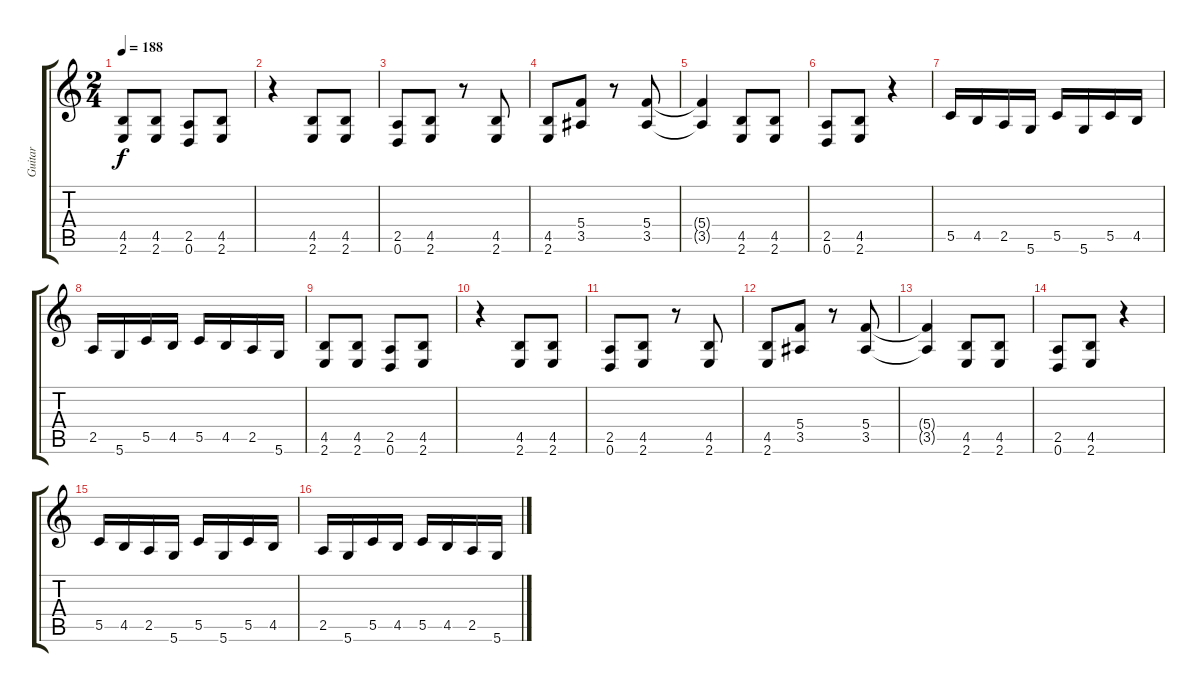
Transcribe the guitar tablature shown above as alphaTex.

\track ("Guitar" "Guitar") {instrument distortionguitar}
\staff {score tabs}
\tuning (D4 A3 F3 C3 G2 D2) {hide}
\ts (2 4)
\tempo 188
\clef g2
\ks c
(4.5 2.6).8{dy f} (4.5 2.6).8 (2.5 0.6).8 (4.5 2.6).8 |
r.4 (4.5 2.6).8 (4.5 2.6).8 |
(2.5 0.6).8 (4.5 2.6).8 r.8 (4.5 2.6).8 |
(4.5 2.6).8 (5.4 3.5).8 r.8 (5.4 3.5).8 |
(5.4{t} 3.5{t}).4 (4.5 2.6).8 (4.5 2.6).8 |
(2.5 0.6).8 (4.5 2.6).8 r.4 |
5.5.16 4.5.16 2.5.16 5.6.16 5.5.16 5.6.16 5.5.16 4.5.16 |
2.5.16 5.6.16 5.5.16 4.5.16 5.5.16 4.5.16 2.5.16 5.6.16 |
(4.5 2.6).8 (4.5 2.6).8 (2.5 0.6).8 (4.5 2.6).8 |
r.4 (4.5 2.6).8 (4.5 2.6).8 |
(2.5 0.6).8 (4.5 2.6).8 r.8 (4.5 2.6).8 |
(4.5 2.6).8 (5.4 3.5).8 r.8 (5.4 3.5).8 |
(5.4{t} 3.5{t}).4 (4.5 2.6).8 (4.5 2.6).8 |
(2.5 0.6).8 (4.5 2.6).8 r.4 |
5.5.16 4.5.16 2.5.16 5.6.16 5.5.16 5.6.16 5.5.16 4.5.16 |
2.5.16 5.6.16 5.5.16 4.5.16 5.5.16 4.5.16 2.5.16 5.6.16
